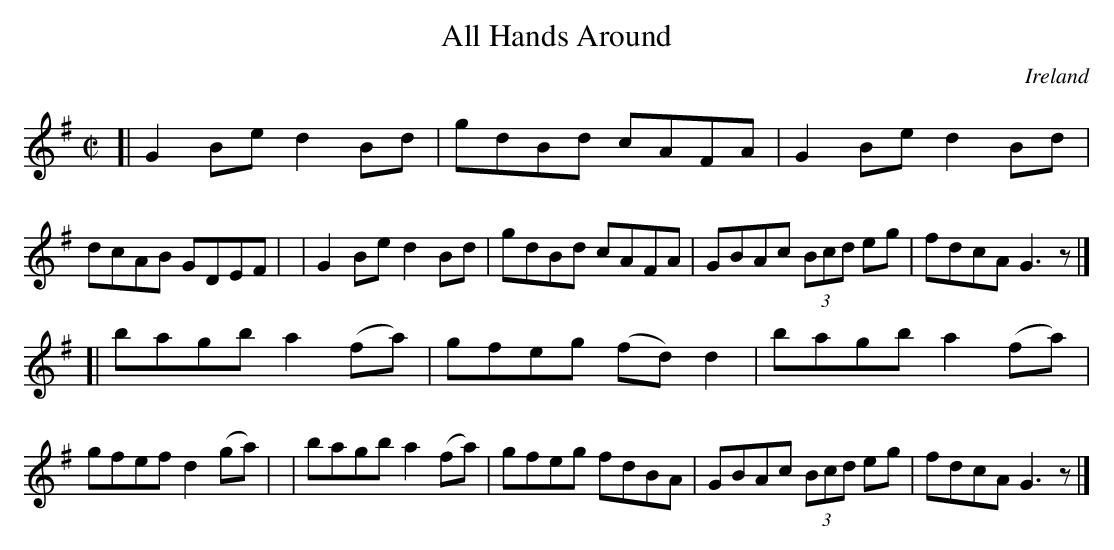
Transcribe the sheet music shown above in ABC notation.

X:1
T: All Hands Around
O: Ireland
M: C|
L: 1/8
K: G
[| G2Be d2Bd | gdBd cAFA | G2Be d2Bd | dcAB GDEF |\
|  G2Be d2Bd | gdBd cAFA | GBAc (3Bcd eg | fdcA G3 z |]
[| bagb a2(fa) | gfeg (fd)d2 | bagb a2(fa) | gfef d2(ga) |\
|  bagb a2(fa) | gfeg fdBA | GBAc (3Bcd eg | fdcA G3 z |]
